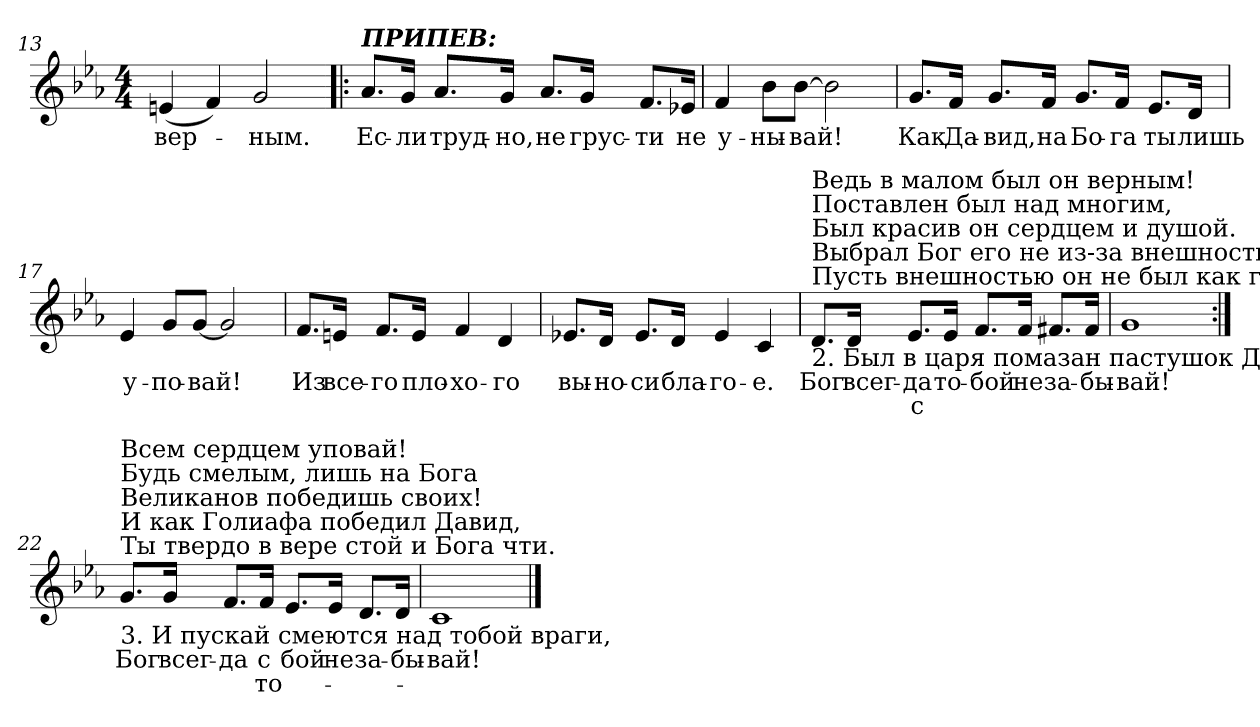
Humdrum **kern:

**kern	**text	**text
*part1	*part1	*part1
*staff1	*staff1	*staff1
*clefG2	*	*
*k[b-e-a-]	*	*
*c:	*	*
*M4/4	*	*
=13	=13	=13
!	!LO:LY:b:color=#000000	!
(4eni/	вер-	.
4fi/)	.	.
!	!LO:LY:b:color=#000000	!
2gi/	-ным.	.
!!LO:LB:g=z
=14!|:	=14!|:	=14!|:
!LO:TX:a:Bi:t=ПРИПЕВ&colon;	!	!
!	!LO:LY:b:color=#000000	!
8.a-i/L	Ес-	.
!	!LO:LY:b:color=#000000	!
16gi/Jk	-ли	.
!	!LO:LY:b:color=#000000	!
8.a-i/L	труд-	.
!	!LO:LY:b:color=#000000	!
16gi/Jk	-но,	.
!	!LO:LY:b:color=#000000	!
8.a-i/L	не	.
!	!LO:LY:b:color=#000000	!
16gi/Jk	грус-	.
!	!LO:LY:b:color=#000000	!
8.fi/L	-ти	.
!	!LO:LY:b:color=#000000	!
16e-Xi/Jk	не	.
=15	=15	=15
!	!LO:LY:b:color=#000000	!
4fi/	у-	.
!	!LO:LY:b:color=#000000	!
8b-i\L	-ны-	.
!	!LO:LY:b:color=#000000	!
[>8b-i\J	-вай!	.
2b-i\]	.	.
=16	=16	=16
!	!LO:LY:b:color=#000000	!
8.gi/L	Как	.
!	!LO:LY:b:color=#000000	!
16fi/Jk	Да-	.
!	!LO:LY:b:color=#000000	!
8.gi/L	-вид,	.
!	!LO:LY:b:color=#000000	!
16fi/Jk	на	.
!	!LO:LY:b:color=#000000	!
8.gi/L	Бо-	.
!	!LO:LY:b:color=#000000	!
16fi/Jk	-га	.
!	!LO:LY:b:color=#000000	!
8.e-i/L	ты	.
!	!LO:LY:b:color=#000000	!
16di/Jk	лишь	.
!!LO:LB:g=z
=17	=17	=17
!	!LO:LY:b:color=#000000	!
4e-i/	у-	.
!	!LO:LY:b:color=#000000	!
8gi/L	-по-	.
!	!LO:LY:b:color=#000000	!
[<8gi/J	-вай!	.
2gi/]	.	.
=18	=18	=18
!	!LO:LY:b:color=#000000	!
8.fi/L	Из	.
!	!LO:LY:b:color=#000000	!
16eni/Jk	все-	.
!	!LO:LY:b:color=#000000	!
8.fi/L	-го	.
!	!LO:LY:b:color=#000000	!
16ei/Jk	пло-	.
!	!LO:LY:b:color=#000000	!
4fi/	-хо-	.
!	!LO:LY:b:color=#000000	!
4di/	-го	.
=19	=19	=19
!	!LO:LY:b:color=#000000	!
8.e-Xi/L	вы-	.
!	!LO:LY:b:color=#000000	!
16di/Jk	-но-	.
!	!LO:LY:b:color=#000000	!
8.e-i/L	-си	.
!	!LO:LY:b:color=#000000	!
16di/Jk	бла-	.
!	!LO:LY:b:color=#000000	!
4e-i/	-го-	.
!	!LO:LY:b:color=#000000	!
4ci/	-е.	.
!!LO:LB:g=z
=20	=20	=20
!LO:TX:b:t=2. Был в царя помазан пастушок Давид,	!	!
!LO:TX:t=Пусть внешностью он не был как герой,	!	!
!LO:TX:t=Выбрал Бог его не из-за внешности -	!	!
!LO:TX:t=Был красив он сердцем и душой.	!	!
!LO:TX:t=Поставлен был над многим,	!	!
!LO:TX:t=Ведь в малом был он верным!	!	!
!	!LO:LY:b:color=#000000	!
8.di/L	Бог	.
!	!LO:LY:b:color=#000000	!
16di/Jk	всег-	.
!	!LO:LY:b:color=#000000	!LO:LY:b:color=#000000
8.e-i/L	-да	с
!	!LO:LY:b:color=#000000	!
16e-i/Jk	то-	.
!	!LO:LY:b:color=#000000	!
8.fi/L	-бой	.
!	!LO:LY:b:color=#000000	!
16fi/Jk	не	.
!	!LO:LY:b:color=#000000	!
8.f#Xi/L	за-	.
!	!LO:LY:b:color=#000000	!
16f#i/Jk	-бы-	.
=21	=21	=21
!	!LO:LY:b:color=#000000	!
1gi	-вай!	.
=22:|!	=22:|!	=22:|!
!LO:TX:b:t=3. И пускай смеются над тобой враги,	!	!
!LO:TX:t=Ты твердо в вере стой и Бога чти.	!	!
!LO:TX:t=И как Голиафа победил Давид,	!	!
!LO:TX:t=Великанов победишь своих!	!	!
!LO:TX:t=Будь смелым, лишь на Бога	!	!
!LO:TX:t=Всем сердцем уповай!	!	!
!	!LO:LY:b:color=#000000	!
8.gi/L	Бог	.
!	!LO:LY:b:color=#000000	!
16gi/Jk	всег-	.
!	!LO:LY:b:color=#000000	!
8.fi/L	-да	.
!	!LO:LY:b:color=#000000	!LO:LY:b:color=#000000
16fi/Jk	с	то-
!	!LO:LY:b:color=#000000	!
8.e-i/L	-бой	.
!	!LO:LY:b:color=#000000	!
16e-i/Jk	не	.
!	!LO:LY:b:color=#000000	!
8.di/L	за-	.
!	!LO:LY:b:color=#000000	!
16di/Jk	-бы-	.
=23	=23	=23
!	!LO:LY:b:color=#000000	!
1ci	-вай!	.
==	==	==
*-	*-	*-
